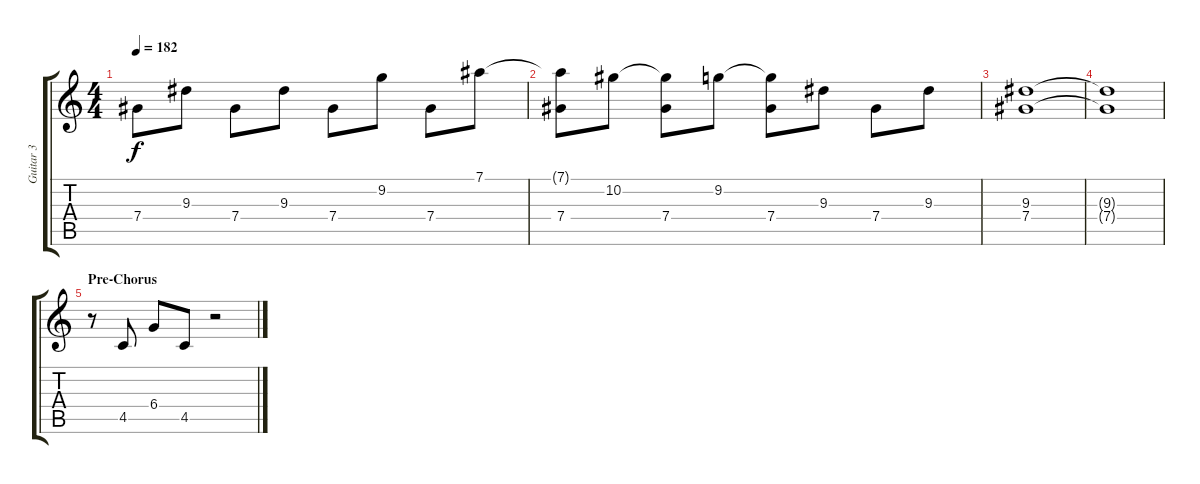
\track ("Guitar 3" "Guitar 3") {instrument electricguitarclean}
\staff {score tabs}
\tuning (Eb4 Bb3 Gb3 Db3 Ab2 Eb2) {hide}
\ts (4 4)
\tempo 182
\clef g2
\ks c
7.4.8{dy f} 9.3.8 7.4.8 9.3.8 7.4.8 9.2.8 7.4.8 7.1.8 |
(7.1{t} 7.4).8 10.2.8 (10.2{t} 7.4).8 9.2.8 (9.2{t} 7.4).8 9.3.8 7.4.8 9.3.8 |
(9.3 7.4).1 |
(9.3{t} 7.4{t}).1 |
\section ("" "Pre-Chorus")
r.8 4.5.8 6.4.8 4.5.8 r.2
